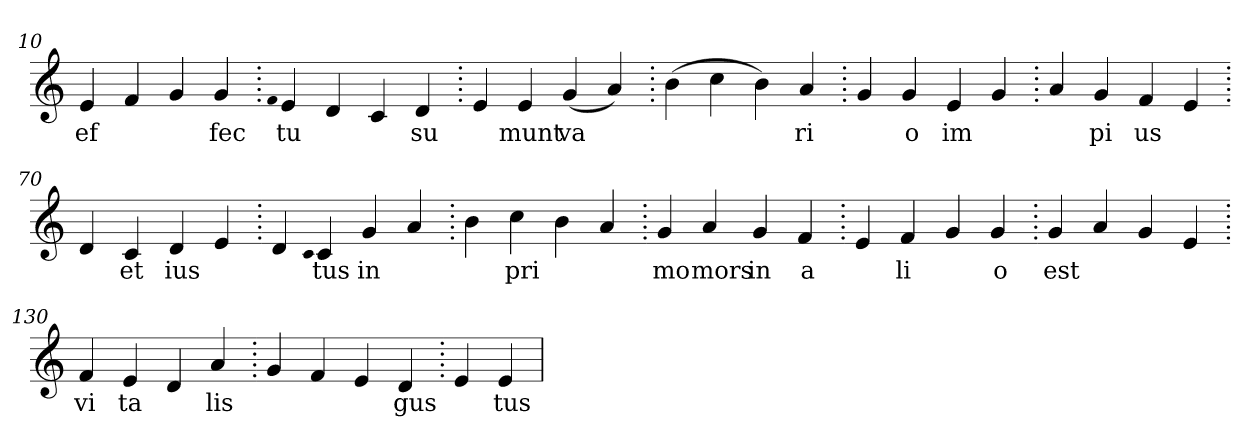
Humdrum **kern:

**kern	**text
*part1	*part1
*staff1	*staff1
*clefG2	*
=10.	=10.
4e	ef
4f	.
4g	.
4g	fec
=20.	=20.
qqf	.
4e	tu
4d	.
4c	.
4d	su
=30.	=30.
4e	.
4e	munt
(>4g	va
4a)	.
=40.	=40.
(>4b	.
4cc	.
4b)	.
4a	ri
=50.	=50.
4g	.
4g	o
4e	im
4g	.
=60.	=60.
4a	.
4g	pi
4f	us
4e	.
=70.	=70.
4d	.
4c	et
4d	ius
4e	.
=80.	=80.
4d	.
qqc	.
4c	tus
4g	in
4a	.
=90.	=90.
4b	.
4cc	pri
4b	.
4a	.
=100.	=100.
4g	mo
4a	mors
4g	in
4f	a
=110.	=110.
4e	.
4f	li
4g	.
4g	o
=120.	=120.
4g	est
4a	.
4g	.
4e	.
=130.	=130.
4f	vi
4e	ta
4d	.
4a	lis
=140.	=140.
4g	.
4f	.
4e	.
4d	gus
=150.	=150.
4e	.
4e	tus
=	=
*-	*-
